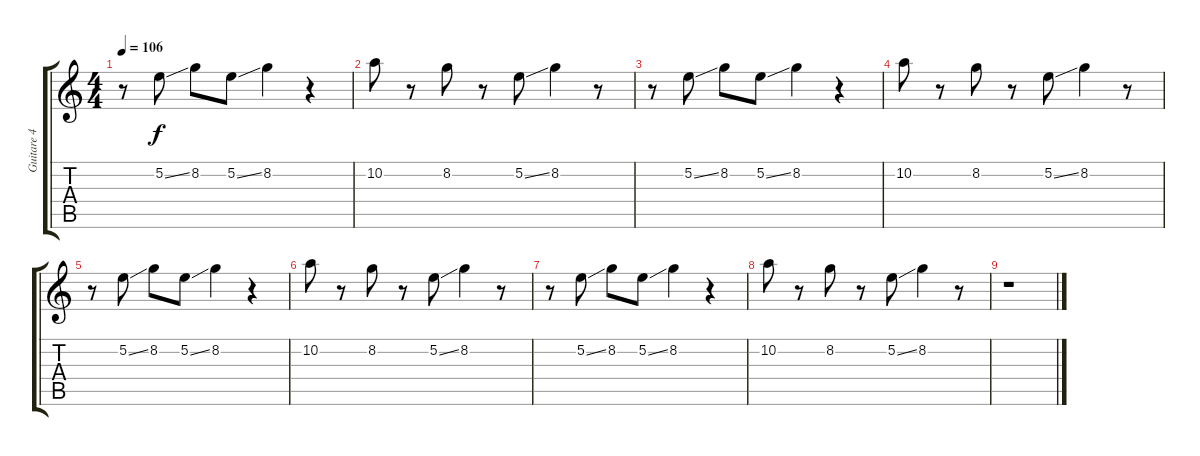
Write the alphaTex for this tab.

\track ("Guitare 4" "Guitare 4") {instrument distortionguitar}
\staff {score tabs}
\tuning (E4 B3 G3 D3 A2 E2) {hide}
\ts (4 4)
\tempo 106
\clef g2
\ks c
r.8{dy mp} 5.2{ss}.8{dy f} 8.2.8 5.2{ss}.8 8.2.4 r.4 |
10.2.8 r.8 8.2.8 r.8 5.2{ss}.8 8.2.4 r.8 |
r.8 5.2{ss}.8 8.2.8 5.2{ss}.8 8.2.4 r.4 |
10.2.8 r.8 8.2.8 r.8 5.2{ss}.8 8.2.4 r.8 |
r.8 5.2{ss}.8 8.2.8 5.2{ss}.8 8.2.4 r.4 |
10.2.8 r.8 8.2.8 r.8 5.2{ss}.8 8.2.4 r.8 |
r.8 5.2{ss}.8 8.2.8 5.2{ss}.8 8.2.4 r.4 |
10.2.8 r.8 8.2.8 r.8 5.2{ss}.8 8.2.4 r.8 |
r.1
